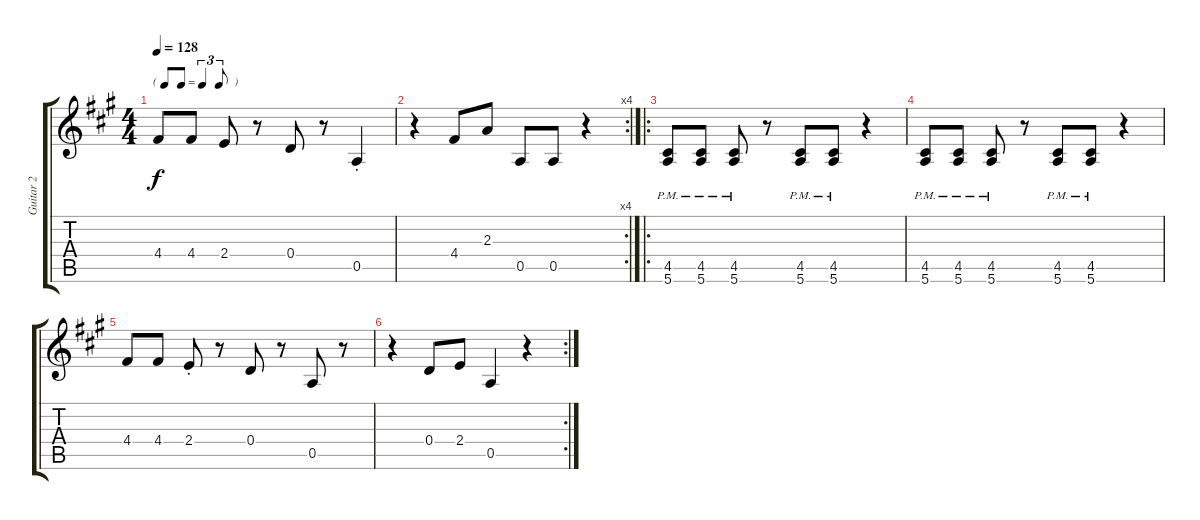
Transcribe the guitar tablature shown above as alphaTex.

\track ("Guitar 2" "Guitar 2") {instrument electricguitarclean}
\staff {score tabs}
\tuning (E4 B3 G3 D3 A2 E2) {hide}
\ts (4 4)
\tf triplet8th
\tempo 128
\clef g2
\ks a
4.4.8{dy f} 4.4.8 2.4.8 r.8 0.4.8 r.8 0.5{st}.4 |
\rc 4
r.4 4.4.8 2.3.8 0.5.8 0.5.8 r.4 |
\ro
(4.5{pm} 5.6{pm}).8 (4.5{pm} 5.6{pm}).8 (4.5{pm} 5.6{pm}).8 r.8 (4.5{pm} 5.6{pm}).8 (4.5{pm} 5.6{pm}).8 r.4 |
(4.5{pm} 5.6{pm}).8 (4.5{pm} 5.6{pm}).8 (4.5{pm} 5.6{pm}).8 r.8 (4.5{pm} 5.6{pm}).8 (4.5{pm} 5.6{pm}).8 r.4 |
4.4.8 4.4.8 2.4{st}.8 r.8 0.4.8 r.8 0.5.8 r.8 |
\rc 2
r.4 0.4.8 2.4.8 0.5.4 r.4
